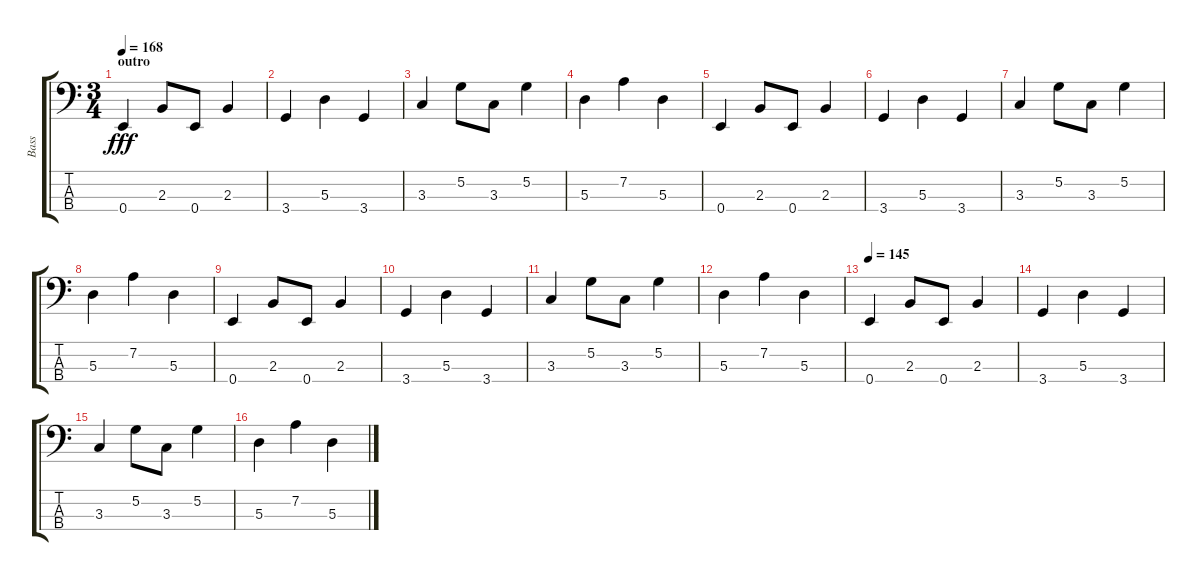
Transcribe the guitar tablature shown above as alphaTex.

\track ("Bass" "Bass") {instrument electricbassfinger}
\staff {score tabs}
\tuning (G2 D2 A1 E1) {hide}
\ts (3 4)
\section ("" "outro")
\tempo 168
\clef f4
\ks c
0.4.4{dy fff} 2.3.8 0.4.8 2.3.4 |
3.4.4 5.3.4 3.4.4 |
3.3.4 5.2.8 3.3.8 5.2.4 |
5.3.4 7.2.4 5.3.4 |
0.4.4 2.3.8 0.4.8 2.3.4 |
3.4.4 5.3.4 3.4.4 |
3.3.4 5.2.8 3.3.8 5.2.4 |
5.3.4 7.2.4 5.3.4 |
0.4.4 2.3.8 0.4.8 2.3.4 |
3.4.4 5.3.4 3.4.4 |
3.3.4 5.2.8 3.3.8 5.2.4 |
5.3.4 7.2.4 5.3.4 |
\tempo 145
0.4.4 2.3.8 0.4.8 2.3.4 |
3.4.4 5.3.4 3.4.4 |
3.3.4 5.2.8 3.3.8 5.2.4 |
5.3.4 7.2.4 5.3.4
